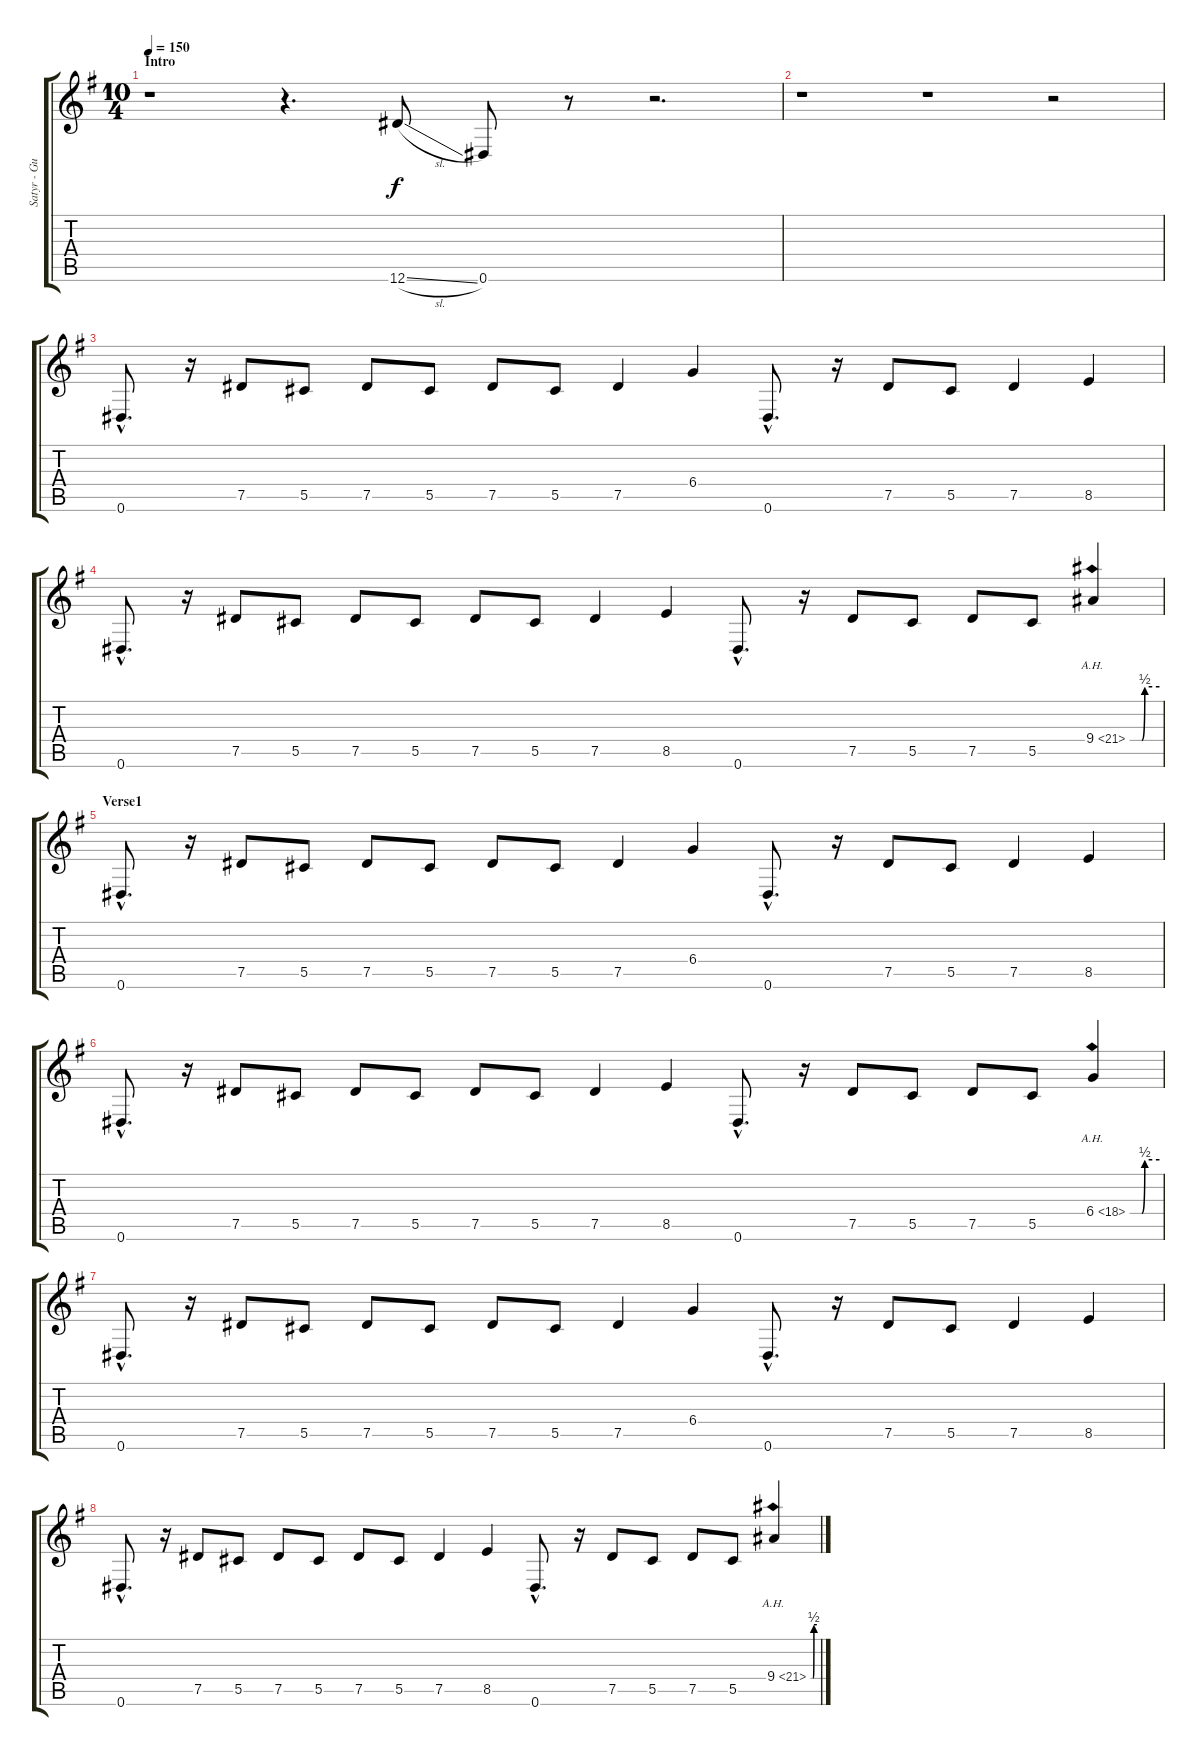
\track ("Satyr - Guitar II" "Satyr - Gu") {instrument distortionguitar}
\staff {score tabs}
\tuning (Eb4 Bb3 Gb3 Db3 Ab2 Eb2) {hide}
\ts (10 4)
\section ("" "Intro")
\tempo 150
\clef g2
\ks eminor
r.1{dy f instrument distortionguitar} r.4{d} 12.6{sl}.8 0.6.8 r.8 r.2{d} |
r.1 r.1 r.2 |
0.6{hac}.8{d} r.16 7.5.8 5.5.8 7.5.8 5.5.8 7.5.8 5.5.8 7.5.4 6.4.4 0.6{hac}.8{d} r.16 7.5.8 5.5.8 7.5.4 8.5.4 |
0.6{hac}.8{d} r.16 7.5.8 5.5.8 7.5.8 5.5.8 7.5.8 5.5.8 7.5.4 8.5.4 0.6{hac}.8{d} r.16 7.5.8 5.5.8 7.5.8 5.5.8 9.4{be (custom 0 0 24 0 30 2 60 2) ah 12}.4 |
\section ("" "Verse1")
0.6{hac}.8{d} r.16 7.5.8 5.5.8 7.5.8 5.5.8 7.5.8 5.5.8 7.5.4 6.4.4 0.6{hac}.8{d} r.16 7.5.8 5.5.8 7.5.4 8.5.4 |
0.6{hac}.8{d} r.16 7.5.8 5.5.8 7.5.8 5.5.8 7.5.8 5.5.8 7.5.4 8.5.4 0.6{hac}.8{d} r.16 7.5.8 5.5.8 7.5.8 5.5.8 6.4{be (custom 0 0 24 0 30 2 60 2) ah 12}.4 |
0.6{hac}.8{d} r.16 7.5.8 5.5.8 7.5.8 5.5.8 7.5.8 5.5.8 7.5.4 6.4.4 0.6{hac}.8{d} r.16 7.5.8 5.5.8 7.5.4 8.5.4 |
0.6{hac}.8{d} r.16 7.5.8 5.5.8 7.5.8 5.5.8 7.5.8 5.5.8 7.5.4 8.5.4 0.6{hac}.8{d} r.16 7.5.8 5.5.8 7.5.8 5.5.8 9.4{be (custom 0 0 24 0 30 2 60 2) ah 12}.4
